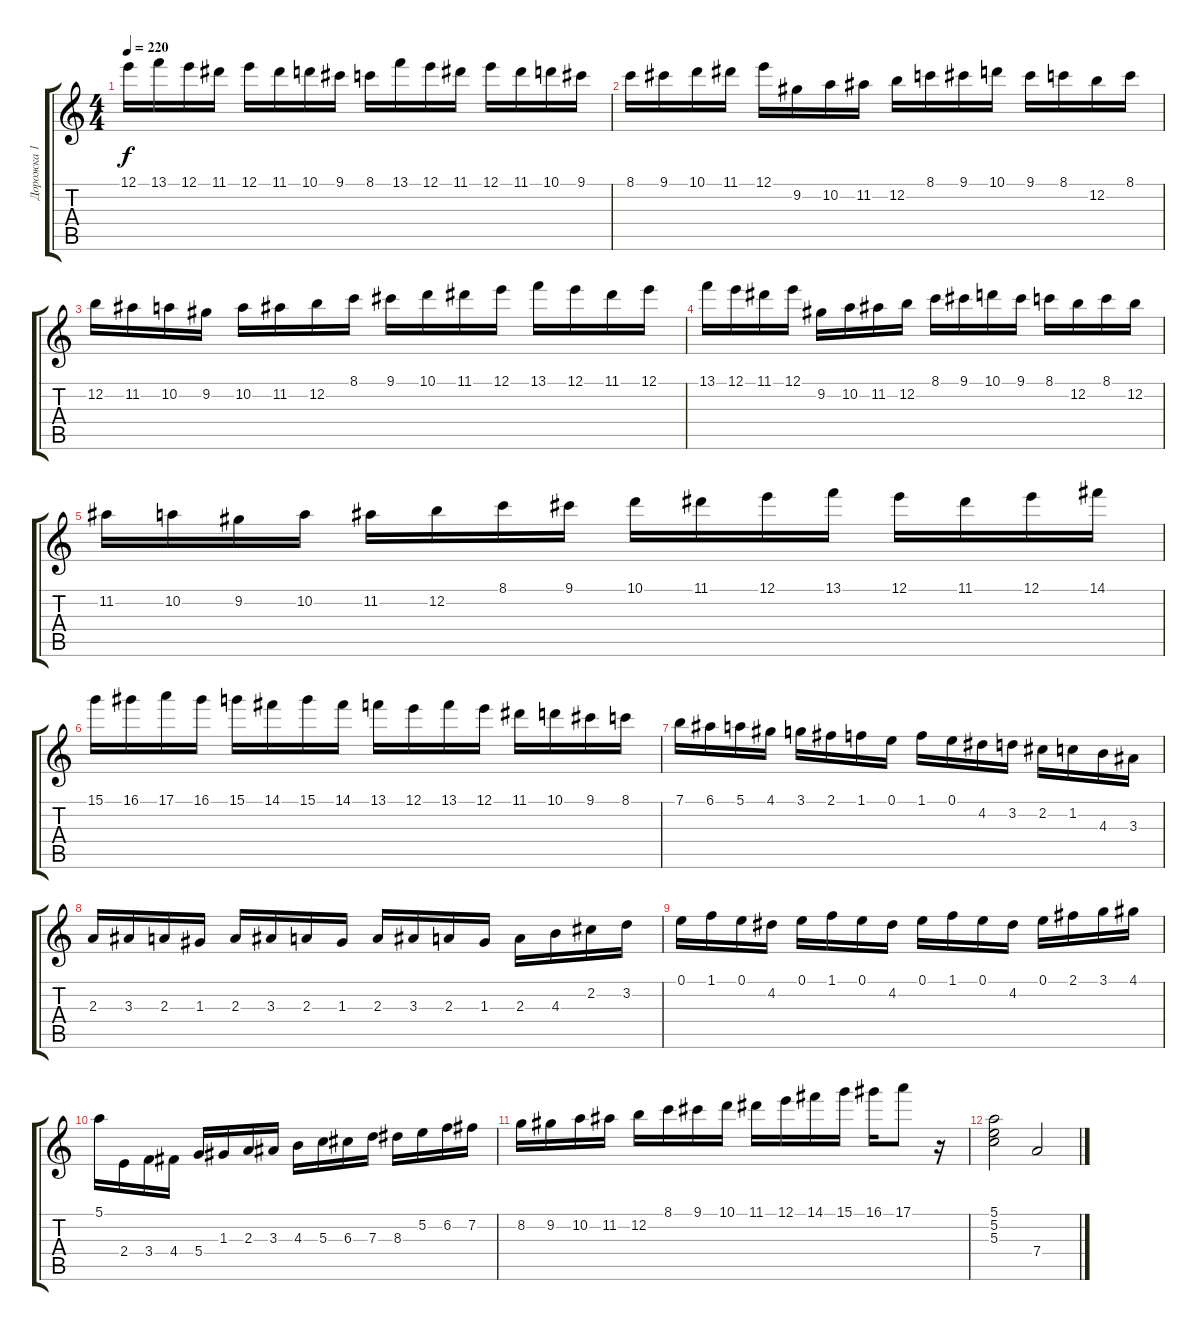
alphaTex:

\track ("Дорожка 1" "Дорожка 1") {instrument acousticguitarsteel}
\staff {score tabs}
\tuning (E4 B3 G3 D3 A2 E2) {hide}
\ts (4 4)
\tempo 220
\clef g2
\ks c
12.1.16{dy f} 13.1.16 12.1.16 11.1.16 12.1.16 11.1.16 10.1.16 9.1.16 8.1.16 13.1.16 12.1.16 11.1.16 12.1.16 11.1.16 10.1.16 9.1.16 |
8.1.16 9.1.16 10.1.16 11.1.16 12.1.16 9.2.16 10.2.16 11.2.16 12.2.16 8.1.16 9.1.16 10.1.16 9.1.16 8.1.16 12.2.16 8.1.16 |
12.2.16 11.2.16 10.2.16 9.2.16 10.2.16 11.2.16 12.2.16 8.1.16 9.1.16 10.1.16 11.1.16 12.1.16 13.1.16 12.1.16 11.1.16 12.1.16 |
13.1.16 12.1.16 11.1.16 12.1.16 9.2.16 10.2.16 11.2.16 12.2.16 8.1.16 9.1.16 10.1.16 9.1.16 8.1.16 12.2.16 8.1.16 12.2.16 |
11.2.16 10.2.16 9.2.16 10.2.16 11.2.16 12.2.16 8.1.16 9.1.16 10.1.16 11.1.16 12.1.16 13.1.16 12.1.16 11.1.16 12.1.16 14.1.16 |
15.1.16 16.1.16 17.1.16 16.1.16 15.1.16 14.1.16 15.1.16 14.1.16 13.1.16 12.1.16 13.1.16 12.1.16 11.1.16 10.1.16 9.1.16 8.1.16 |
7.1.16 6.1.16 5.1.16 4.1.16 3.1.16 2.1.16 1.1.16 0.1.16 1.1.16 0.1.16 4.2.16 3.2.16 2.2.16 1.2.16 4.3.16 3.3.16 |
2.3.16 3.3.16 2.3.16 1.3.16 2.3.16 3.3.16 2.3.16 1.3.16 2.3.16 3.3.16 2.3.16 1.3.16 2.3.16 4.3.16 2.2.16 3.2.16 |
0.1.16 1.1.16 0.1.16 4.2.16 0.1.16 1.1.16 0.1.16 4.2.16 0.1.16 1.1.16 0.1.16 4.2.16 0.1.16 2.1.16 3.1.16 4.1.16 |
5.1.16 2.4.16 3.4.16 4.4.16 5.4.16 1.3.16 2.3.16 3.3.16 4.3.16 5.3.16 6.3.16 7.3.16 8.3.16 5.2.16 6.2.16 7.2.16 |
8.2.16 9.2.16 10.2.16 11.2.16 12.2.16 8.1.16 9.1.16 10.1.16 11.1.16 12.1.16 14.1.16 15.1.16 16.1.16 17.1.8 r.16 |
(5.1 5.2 5.3).2 7.4.2
